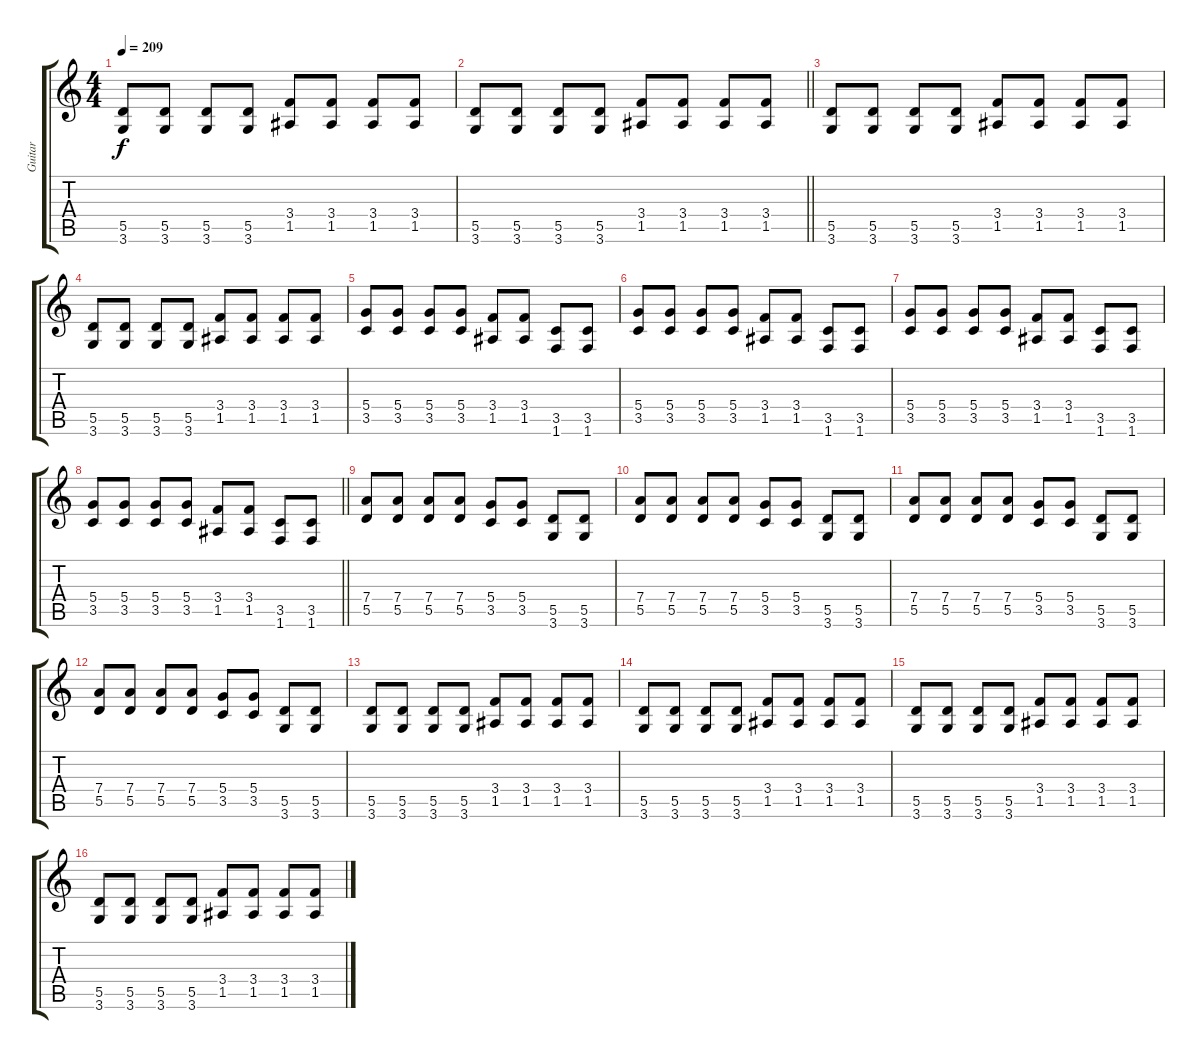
\track ("Guitar" "Guitar") {instrument distortionguitar}
\staff {score tabs}
\tuning (E4 B3 G3 D3 A2 E2) {hide}
\ts (4 4)
\tempo 209
\clef g2
\ks c
(5.5 3.6).8{dy f} (5.5 3.6).8 (5.5 3.6).8 (5.5 3.6).8 (3.4 1.5).8 (3.4 1.5).8 (3.4 1.5).8 (3.4 1.5).8 |
\barLineRight lightlight
(5.5 3.6).8 (5.5 3.6).8 (5.5 3.6).8 (5.5 3.6).8 (3.4 1.5).8 (3.4 1.5).8 (3.4 1.5).8 (3.4 1.5).8 |
(5.5 3.6).8 (5.5 3.6).8 (5.5 3.6).8 (5.5 3.6).8 (3.4 1.5).8 (3.4 1.5).8 (3.4 1.5).8 (3.4 1.5).8 |
(5.5 3.6).8 (5.5 3.6).8 (5.5 3.6).8 (5.5 3.6).8 (3.4 1.5).8 (3.4 1.5).8 (3.4 1.5).8 (3.4 1.5).8 |
(5.4 3.5).8 (5.4 3.5).8 (5.4 3.5).8 (5.4 3.5).8 (3.4 1.5).8 (3.4 1.5).8 (3.5 1.6).8 (3.5 1.6).8 |
(5.4 3.5).8 (5.4 3.5).8 (5.4 3.5).8 (5.4 3.5).8 (3.4 1.5).8 (3.4 1.5).8 (3.5 1.6).8 (3.5 1.6).8 |
(5.4 3.5).8 (5.4 3.5).8 (5.4 3.5).8 (5.4 3.5).8 (3.4 1.5).8 (3.4 1.5).8 (3.5 1.6).8 (3.5 1.6).8 |
\barLineRight lightlight
(5.4 3.5).8 (5.4 3.5).8 (5.4 3.5).8 (5.4 3.5).8 (3.4 1.5).8 (3.4 1.5).8 (3.5 1.6).8 (3.5 1.6).8 |
(7.4 5.5).8 (7.4 5.5).8 (7.4 5.5).8 (7.4 5.5).8 (5.4 3.5).8 (5.4 3.5).8 (5.5 3.6).8 (5.5 3.6).8 |
(7.4 5.5).8 (7.4 5.5).8 (7.4 5.5).8 (7.4 5.5).8 (5.4 3.5).8 (5.4 3.5).8 (5.5 3.6).8 (5.5 3.6).8 |
(7.4 5.5).8 (7.4 5.5).8 (7.4 5.5).8 (7.4 5.5).8 (5.4 3.5).8 (5.4 3.5).8 (5.5 3.6).8 (5.5 3.6).8 |
(7.4 5.5).8 (7.4 5.5).8 (7.4 5.5).8 (7.4 5.5).8 (5.4 3.5).8 (5.4 3.5).8 (5.5 3.6).8 (5.5 3.6).8 |
(5.5 3.6).8 (5.5 3.6).8 (5.5 3.6).8 (5.5 3.6).8 (3.4 1.5).8 (3.4 1.5).8 (3.4 1.5).8 (3.4 1.5).8 |
(5.5 3.6).8 (5.5 3.6).8 (5.5 3.6).8 (5.5 3.6).8 (3.4 1.5).8 (3.4 1.5).8 (3.4 1.5).8 (3.4 1.5).8 |
(5.5 3.6).8 (5.5 3.6).8 (5.5 3.6).8 (5.5 3.6).8 (3.4 1.5).8 (3.4 1.5).8 (3.4 1.5).8 (3.4 1.5).8 |
(5.5 3.6).8 (5.5 3.6).8 (5.5 3.6).8 (5.5 3.6).8 (3.4 1.5).8 (3.4 1.5).8 (3.4 1.5).8 (3.4 1.5).8
